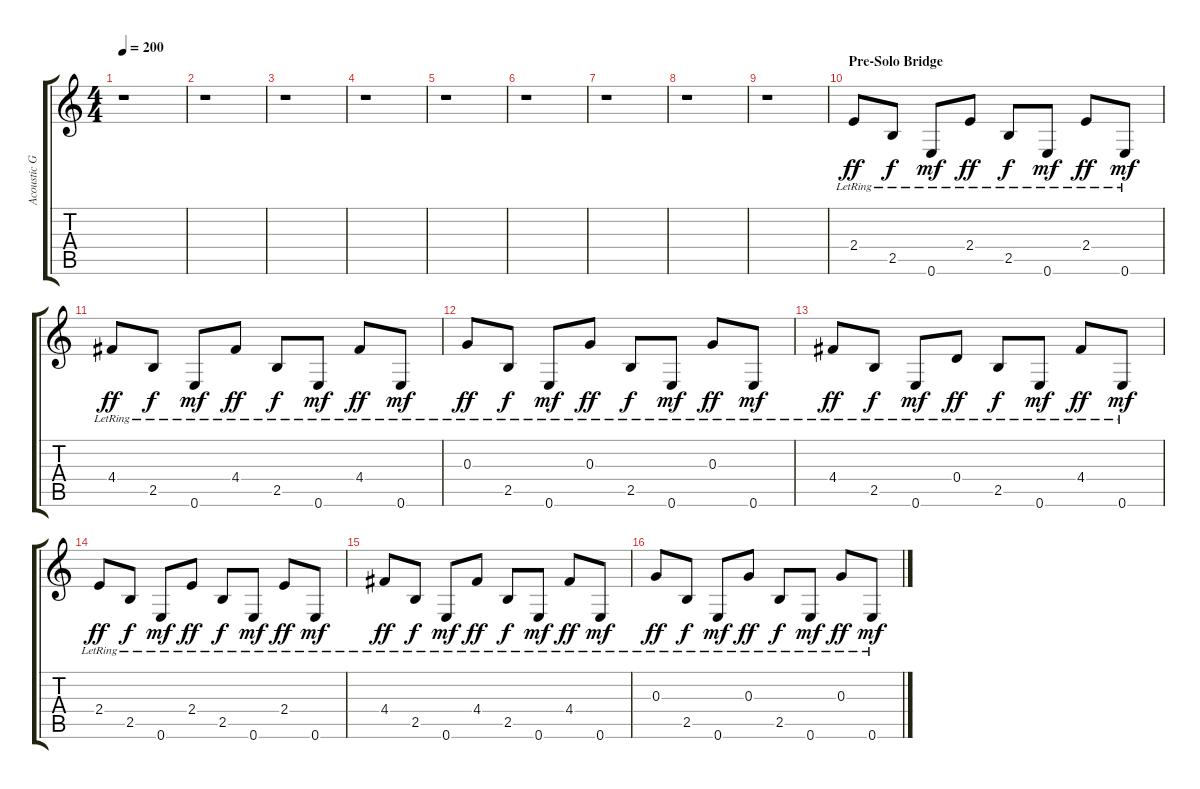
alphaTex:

\track ("Acoustic Guitar 1" "Acoustic G") {instrument acousticguitarsteel}
\staff {score tabs}
\tuning (E4 B3 G3 D3 A2 E2) {hide}
\ts (4 4)
\tempo 200
\clef g2
\ks c
r.1{dy f} |
r.1 |
r.1 |
r.1 |
r.1 |
r.1 |
r.1 |
r.1 |
r.1 |
\section ("" "Pre-Solo Bridge")
2.4{lr}.8{dy ff} 2.5{lr}.8{dy f} 0.6{lr}.8{dy mf} 2.4{lr}.8{dy ff} 2.5{lr}.8{dy f} 0.6{lr}.8{dy mf} 2.4{lr}.8{dy ff} 0.6{lr}.8{dy mf} |
4.4{lr}.8{dy ff} 2.5{lr}.8{dy f} 0.6{lr}.8{dy mf} 4.4{lr}.8{dy ff} 2.5{lr}.8{dy f} 0.6{lr}.8{dy mf} 4.4{lr}.8{dy ff} 0.6{lr}.8{dy mf} |
0.3{lr}.8{dy ff} 2.5{lr}.8{dy f} 0.6{lr}.8{dy mf} 0.3{lr}.8{dy ff} 2.5{lr}.8{dy f} 0.6{lr}.8{dy mf} 0.3{lr}.8{dy ff} 0.6{lr}.8{dy mf} |
4.4{lr}.8{dy ff} 2.5{lr}.8{dy f} 0.6{lr}.8{dy mf} 0.4{lr}.8{dy ff} 2.5{lr}.8{dy f} 0.6{lr}.8{dy mf} 4.4{lr}.8{dy ff} 0.6{lr}.8{dy mf} |
2.4{lr}.8{dy ff} 2.5{lr}.8{dy f} 0.6{lr}.8{dy mf} 2.4{lr}.8{dy ff} 2.5{lr}.8{dy f} 0.6{lr}.8{dy mf} 2.4{lr}.8{dy ff} 0.6{lr}.8{dy mf} |
4.4{lr}.8{dy ff} 2.5{lr}.8{dy f} 0.6{lr}.8{dy mf} 4.4{lr}.8{dy ff} 2.5{lr}.8{dy f} 0.6{lr}.8{dy mf} 4.4{lr}.8{dy ff} 0.6{lr}.8{dy mf} |
0.3{lr}.8{dy ff} 2.5{lr}.8{dy f} 0.6{lr}.8{dy mf} 0.3{lr}.8{dy ff} 2.5{lr}.8{dy f} 0.6{lr}.8{dy mf} 0.3{lr}.8{dy ff} 0.6{lr}.8{dy mf}
